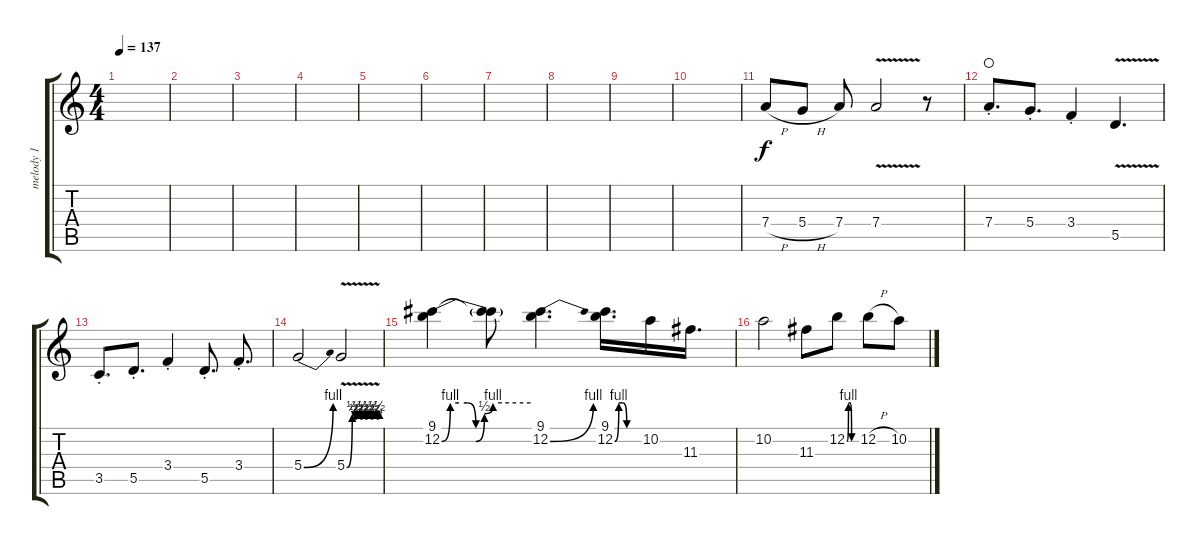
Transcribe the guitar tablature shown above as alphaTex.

\track ("melody 1" "melody 1") {instrument overdrivenguitar}
\staff {score tabs}
\tuning (E4 B3 G3 D3 A2 E2) {hide}
\ts (4 4)
\tempo 137
\clef g2
\ks c
|
|
|
|
|
|
|
|
|
|
7.4{h}.8 5.4{h}.8 7.4.8 7.4{v}.2 r.8 |
7.4{st}.8{d waho} 5.4{st}.8{d} 3.4{st}.4 5.5{v}.4{d} |
3.5{st}.8{d} 5.5{st}.8{d} 3.4{st}.4 5.5{st}.8{d} 3.4{st}.8{d} |
5.4{be (bend 0 0 60 4)}.2 5.4{be (custom 0 0 10 2 15 1 20 2 25 1 30 2 34 1 40 2 44 1 50 2 55 1 60 2) v}.2 |
(9.1 12.2{be (custom 0 0 10 4 20 4 30 4 40 0 50 2 60 4)}).4 (9.1{t} 12.2{be (hold 0 4 60 4) t}).8 (9.1 12.2{be (bend 0 0 60 4)}).4{d} (9.1 12.2{be (custom 0 0 10 4 20 4 30 0 60 0)}).16{d} 10.2.16 11.3.16{d} |
10.2.2 11.3.8 12.2{be (custom 0 0 10 4 20 4 30 0 60 0)}.8 12.2{h}.8 10.2.8
